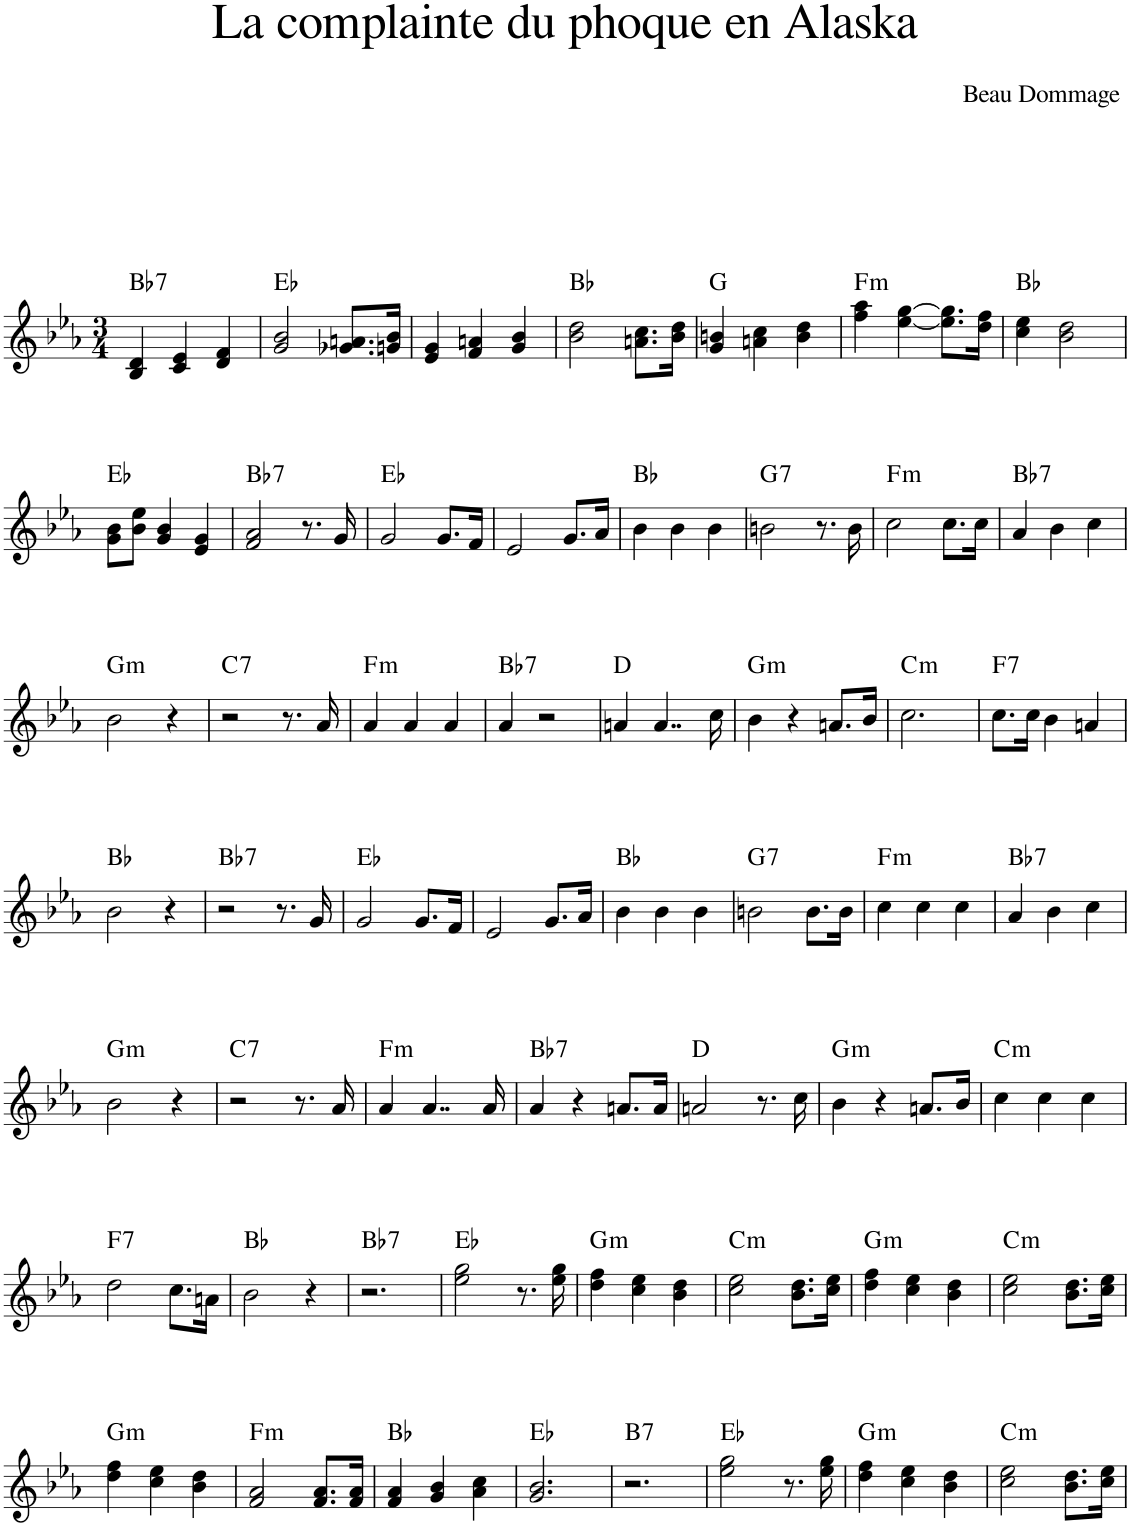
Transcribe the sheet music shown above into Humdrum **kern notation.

**kern	**harte
*part1	*part1
*staff1	*
*I"Piano	*
*I'Pno.	*
*clefG2	*
*k[b-e-a-]	*
*M3/4	*
=1	=1
!	!LO:H:kt=7
4B-/ 4d/	Bb:7
4c/ 4e-/	.
4d/ 4f/	.
=2	=2
2g/ 2b-/	Eb:maj
8.g-X/ 8.an/L	.
16gn/ 16b-/Jk	.
=3	=3
4e-/ 4g/	.
4f/ 4an/	.
4g/ 4b-/	.
=4	=4
2b-\ 2dd\	Bb:maj
8.an\ 8.cc\L	.
16b-\ 16dd\Jk	.
=5	=5
4g/ 4bn/	G:maj
4an\ 4cc\	.
4b\ 4dd\	.
=6	=6
!	!LO:H:kt=m
4ff\ 4aa-\	F:min
[4ee-\ [4gg\	.
8.ee-\] 8.gg\]L	.
16dd\ 16ff\Jk	.
=7	=7
4cc\ 4ee-\	Bb:maj
2b-\ 2dd\	.
!!LO:LB:g=z
=8	=8
8g\ 8b-\L	Eb:maj
8b-\ 8ee-\J	.
4g/ 4b-/	.
4e-/ 4g/	.
=9	=9
!	!LO:H:kt=7
2f/ 2a-/	Bb:7
8.r	.
16g/	.
=10	=10
2g/	Eb:maj
8.g/L	.
16f/Jk	.
=11	=11
2e-/	.
8.g/L	.
16a-/Jk	.
=12	=12
4b-\	Bb:maj
4b-\	.
4b-\	.
=13	=13
!	!LO:H:kt=7
2bn\	G:7
8.r	.
16b\	.
=14	=14
!	!LO:H:kt=m
2cc\	F:min
8.cc\L	.
16cc\Jk	.
=15	=15
!	!LO:H:kt=7
4a-/	Bb:7
4b-\	.
4cc\	.
!!LO:LB:g=z
=16	=16
!	!LO:H:kt=m
2b-\	G:min
4r	.
=17	=17
!	!LO:H:kt=7
2r	C:7
8.r	.
16a-/	.
=18	=18
!	!LO:H:kt=m
4a-/	F:min
4a-/	.
4a-/	.
=19	=19
!	!LO:H:kt=7
4a-/	Bb:7
2r	.
=20	=20
4an/	D:maj
4..a/	.
16cc\	.
=21	=21
!	!LO:H:kt=m
4b-\	G:min
4r	.
8.an/L	.
16b-/Jk	.
=22	=22
!	!LO:H:kt=m
2.cc\	C:min
=23	=23
!	!LO:H:kt=7
8.cc\L	F:7
16cc\Jk	.
4b-\	.
4an/	.
!!LO:LB:g=z
=24	=24
2b-\	Bb:maj
4r	.
=25	=25
!	!LO:H:kt=7
2r	Bb:7
8.r	.
16g/	.
=26	=26
2g/	Eb:maj
8.g/L	.
16f/Jk	.
=27	=27
2e-/	.
8.g/L	.
16a-/Jk	.
=28	=28
4b-\	Bb:maj
4b-\	.
4b-\	.
=29	=29
!	!LO:H:kt=7
2bn\	G:7
8.b\L	.
16b\Jk	.
=30	=30
!	!LO:H:kt=m
4cc\	F:min
4cc\	.
4cc\	.
=31	=31
!	!LO:H:kt=7
4a-/	Bb:7
4b-\	.
4cc\	.
!!LO:LB:g=z
=32	=32
!	!LO:H:kt=m
2b-\	G:min
4r	.
=33	=33
!	!LO:H:kt=7
2r	C:7
8.r	.
16a-/	.
=34	=34
!	!LO:H:kt=m
4a-/	F:min
4..a-/	.
16a-/	.
=35	=35
!	!LO:H:kt=7
4a-/	Bb:7
4r	.
8.an/L	.
16a/Jk	.
=36	=36
2an/	D:maj
8.r	.
16cc\	.
=37	=37
!	!LO:H:kt=m
4b-\	G:min
4r	.
8.an/L	.
16b-/Jk	.
=38	=38
!	!LO:H:kt=m
4cc\	C:min
4cc\	.
4cc\	.
!!LO:LB:g=z
=39	=39
!	!LO:H:kt=7
2dd\	F:7
8.cc\L	.
16an\Jk	.
=40	=40
2b-\	Bb:maj
4r	.
=41	=41
!	!LO:H:kt=7
2.r	Bb:7
=42	=42
2ee-\ 2gg\	Eb:maj
8.r	.
16ee-\ 16gg\	.
=43	=43
!	!LO:H:kt=m
4dd\ 4ff\	G:min
4cc\ 4ee-\	.
4b-\ 4dd\	.
=44	=44
!	!LO:H:kt=m
2cc\ 2ee-\	C:min
8.b-\ 8.dd\L	.
16cc\ 16ee-\Jk	.
=45	=45
!	!LO:H:kt=m
4dd\ 4ff\	G:min
4cc\ 4ee-\	.
4b-\ 4dd\	.
=46	=46
!	!LO:H:kt=m
2cc\ 2ee-\	C:min
8.b-\ 8.dd\L	.
16cc\ 16ee-\Jk	.
!!LO:LB:g=z
=47	=47
!	!LO:H:kt=m
4dd\ 4ff\	G:min
4cc\ 4ee-\	.
4b-\ 4dd\	.
=48	=48
!	!LO:H:kt=m
2f/ 2a-/	F:min
8.f/ 8.a-/L	.
16f/ 16a-/Jk	.
=49	=49
4f/ 4a-/	Bb:maj
4g/ 4b-/	.
4a-\ 4cc\	.
=50	=50
2.g/ 2.b-/	Eb:maj
=51	=51
!	!LO:H:kt=7
2.r	B:7
=52	=52
2ee-\ 2gg\	Eb:maj
8.r	.
16ee-\ 16gg\	.
=53	=53
!	!LO:H:kt=m
4dd\ 4ff\	G:min
4cc\ 4ee-\	.
4b-\ 4dd\	.
=54	=54
!	!LO:H:kt=m
2cc\ 2ee-\	C:min
8.b-\ 8.dd\L	.
16cc\ 16ee-\Jk	.
=	=
*-	*-
